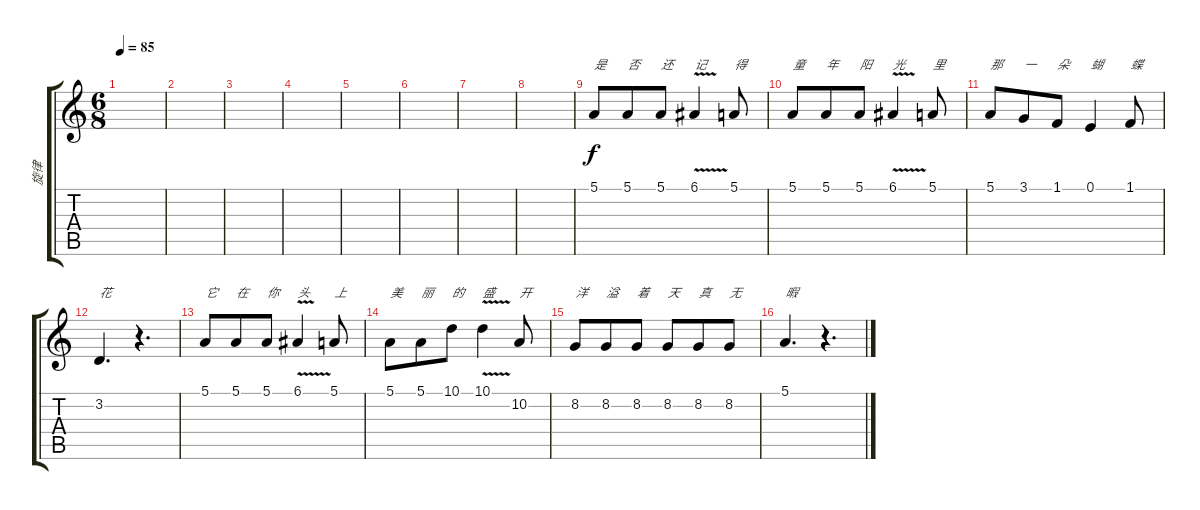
\track ("旋律" "旋律") {instrument flute}
\staff {score tabs}
\tuning (E4 B3 G3 D3 A2 E2) {hide}
\ts (6 8)
\tempo 85
\clef g2
\ks c
|
|
|
|
|
|
|
|
5.1.8{txt "是"} 5.1.8{txt "否"} 5.1.8{txt "还"} 6.1{v}.4{txt "记"} 5.1.8{txt "得"} |
5.1.8{txt "童"} 5.1.8{txt "年"} 5.1.8{txt "阳"} 6.1{v}.4{txt "光"} 5.1.8{txt "里"} |
5.1.8{txt "那"} 3.1.8{txt "一"} 1.1.8{txt "朵"} 0.1.4{txt "蝴"} 1.1.8{txt "蝶"} |
3.2.4{d txt "花"} r.4{d} |
5.1.8{txt "它"} 5.1.8{txt "在"} 5.1.8{txt "你"} 6.1{v}.4{txt "头"} 5.1.8{txt "上"} |
5.1.8{txt "美"} 5.1.8{txt "丽"} 10.1.8{txt "的"} 10.1{v}.4{txt "盛"} 10.2.8{txt "开"} |
8.2.8{txt "洋"} 8.2.8{txt "溢"} 8.2.8{txt "着"} 8.2.8{txt "天"} 8.2.8{txt "真"} 8.2.8{txt "无"} |
5.1.4{d txt "暇"} r.4{d}
